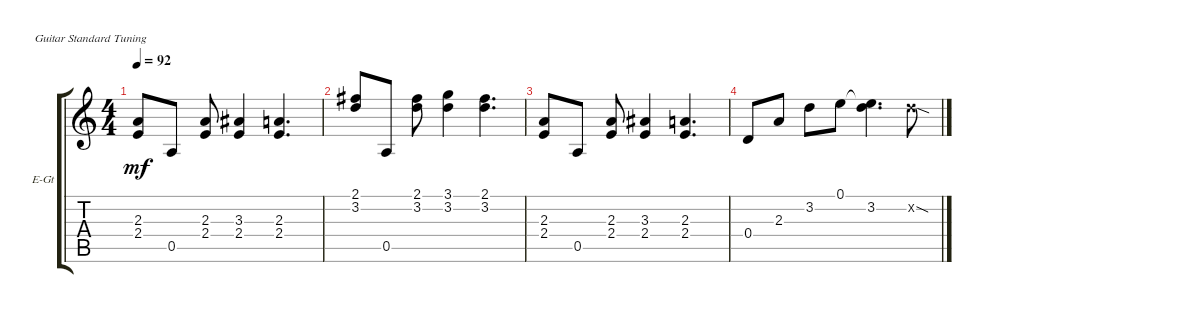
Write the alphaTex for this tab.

\bracketExtendMode groupsimilarinstruments
\firstSystemTrackNameOrientation horizontal
\otherSystemsTrackNameOrientation horizontal
\track ("Clean" "E-Gt") {instrument electricguitarclean}
\staff {score tabs}
\tuning (E4 B3 G3 D3 A2 E2)
\ts (4 4)
\tempo 92
\clef g2
\scale
0.333333
\ks c
(2.4 2.3).8{dy mf} 0.5.8 (2.4 2.3).8 (3.3 2.4).4 (2.4 2.3).4{d} |
\scale
0.333333 (3.2 2.1).8 0.5.8 (3.2 2.1).8 (3.1 3.2).4 (3.2 2.1).4{d} |
\scale
0.333333 (2.4 2.3).8 0.5.8 (2.4 2.3).8 (3.3 2.4).4 (2.4 2.3).4{d} |
\scale
0.333333 0.4.8 2.3.8 3.2.8 0.1.8 (3.2 0.1{t}).4{d} 3.2{sod x}.8 |
\scale
0.333333 |
\scale
0.333333 |
\scale
0.333333 |
\scale
0.333333 |
\scale
0.333333 |
\scale
0.333333 |
\scale
0.333333 |
\scale
0.333333 |
\scale
0.333333 |
\scale
0.333333 |
\scale
0.333333 |
\scale
0.333333
